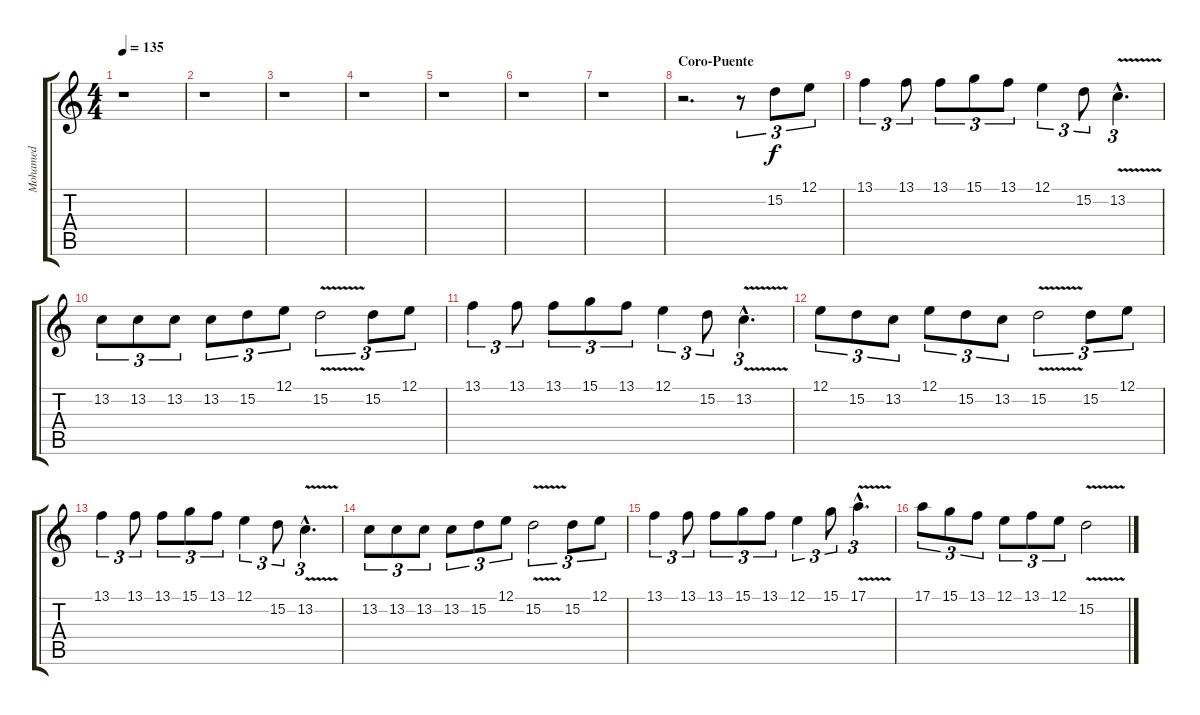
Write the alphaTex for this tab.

\track ("Mohamed" "Mohamed") {instrument violin}
\staff {score tabs}
\tuning (E4 B3 G3 D3 A2 E2) {hide}
\ts (4 4)
\tempo 135
\clef g2
\ks c
r.1{dy f} |
r.1 |
r.1 |
r.1 |
r.1 |
r.1 |
r.1 |
\section ("" "Coro-Puente")
r.2{d} r.8{tu (3 2) volume 9} 15.2.8{tu (3 2)} 12.1.8{tu (3 2)} |
13.1.4{tu (3 2)} 13.1.8{tu (3 2)} 13.1.8{tu (3 2)} 15.1.8{tu (3 2)} 13.1.8{tu (3 2)} 12.1.4{tu (3 2)} 15.2.8{tu (3 2)} 13.2{v hac}.4{d tu (3 2)} |
13.2.8{tu (3 2)} 13.2.8{tu (3 2)} 13.2.8{tu (3 2)} 13.2.8{tu (3 2)} 15.2.8{tu (3 2)} 12.1.8{tu (3 2)} 15.2{v}.2{tu (3 2)} 15.2.8{tu (3 2)} 12.1.8{tu (3 2)} |
13.1.4{tu (3 2)} 13.1.8{tu (3 2)} 13.1.8{tu (3 2)} 15.1.8{tu (3 2)} 13.1.8{tu (3 2)} 12.1.4{tu (3 2)} 15.2.8{tu (3 2)} 13.2{v hac}.4{d tu (3 2)} |
12.1.8{tu (3 2)} 15.2.8{tu (3 2)} 13.2.8{tu (3 2)} 12.1.8{tu (3 2)} 15.2.8{tu (3 2)} 13.2.8{tu (3 2)} 15.2{v}.2{tu (3 2)} 15.2.8{tu (3 2)} 12.1.8{tu (3 2)} |
13.1.4{tu (3 2)} 13.1.8{tu (3 2)} 13.1.8{tu (3 2)} 15.1.8{tu (3 2)} 13.1.8{tu (3 2)} 12.1.4{tu (3 2)} 15.2.8{tu (3 2)} 13.2{v hac}.4{d tu (3 2)} |
13.2.8{tu (3 2)} 13.2.8{tu (3 2)} 13.2.8{tu (3 2)} 13.2.8{tu (3 2)} 15.2.8{tu (3 2)} 12.1.8{tu (3 2)} 15.2{v}.2{tu (3 2)} 15.2.8{tu (3 2)} 12.1.8{tu (3 2)} |
13.1.4{tu (3 2)} 13.1.8{tu (3 2)} 13.1.8{tu (3 2)} 15.1.8{tu (3 2)} 13.1.8{tu (3 2)} 12.1.4{tu (3 2)} 15.1.8{tu (3 2)} 17.1{v hac}.4{d tu (3 2)} |
17.1.8{tu (3 2)} 15.1.8{tu (3 2)} 13.1.8{tu (3 2)} 12.1.8{tu (3 2)} 13.1.8{tu (3 2)} 12.1.8{tu (3 2)} 15.2{v}.2
